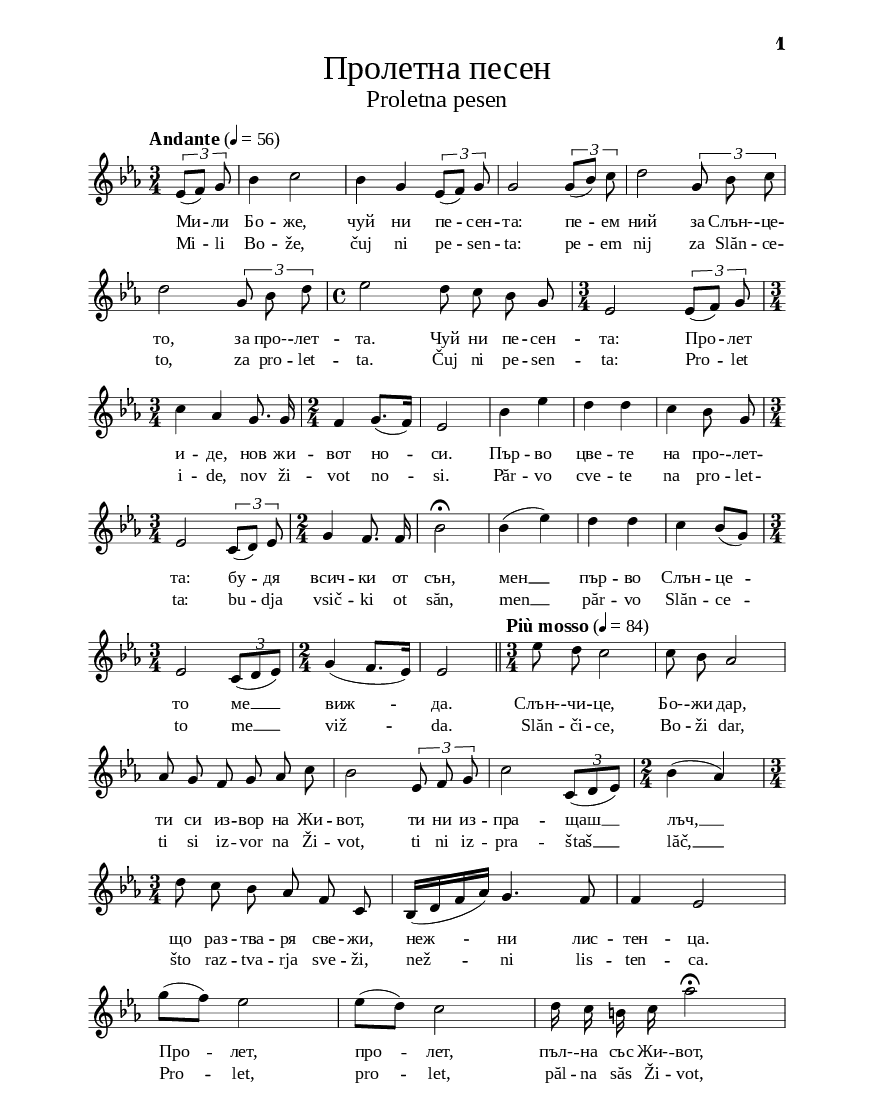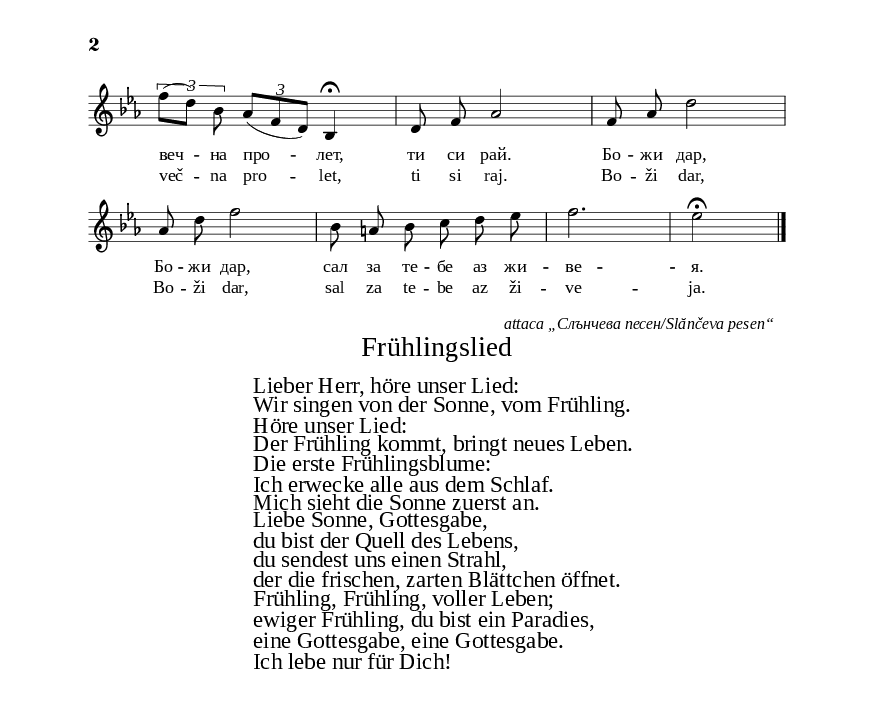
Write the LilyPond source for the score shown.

\version "2.24.3"

\include "include/globals.ily"

\bookpart {
  \label #'ref124
  \tocItem \markup "Пролетна песен – Proletna pesen"
  \include "include/bookpart-paper.ily"
  \score {
    \include "include/score-layout.ily"

    \new Voice \relative c' {
      \clef treble
      \key es \major
      \time 3/4
      \tempoFunc "Andante" 4 "56"
      \autoBeamOff
      \partial 4
      \times 2/3 { es8 ( [  f8 ) ] g8 } | % 2
      bes4c2 | % 3
      bes4  g4
      \times 2/3  {
        es8 ( [  f8 ) ] g8
      }
      | % 4
      g2
      \times 2/3  {
        g8 ( [  bes8 ) ] c8
      }
      | % 5
      d2
      \tupletUp \times 2/3  {
        g,8   bes8  c8
      }
      \break
      | % 6
      d2
      \times 2/3  {
        g,8 bes8 d8
      }
      | % 7
      \time 4/4
      es2 d8 c8 bes8
      g8 | % 8
      \time 3/4  | % 8
      es2
      \times 2/3  {
        es8 ( [  f8 ) ] g8
      }
      | \time 3/4 % 9

      \break
      c4  as4  g8.  g16 |

      \time 2/4  |
      f4  g8. ( [  f16 ) ] | % 11
      es2 | % 12
      bes'4 es4  | % 13
      d4 d4 | % 14
      c4 bes8  g8 \break  | % 15
      \time 3/4  | % 15
      es2
      \times 2/3  {
        c8 ( [  d8 ) ] es8
      }
      | % 16
      \time 2/4  | % 16
      g4  f8.  f16 | % 17
      bes2 ^\fermata | % 18
      bes4 (es4 ) | % 19
      d4 d4 |
      c4  bes8 ( [  g8 ) ] \break | % 21
      \time 3/4  | % 21
      es2
      \times 2/3  {
        c8 ( [  d8  es8 ) ]
      }
      | % 22
      \time 2/4  | % 22
      g4 (  f8. [  es16 ) ] | % 23
      es2 \bar "||"
      \time 3/4  | % 24
      \tempoFunc "Più mosso" 4 "84" | % 24
      es'8 d8 c2 | % 25
      c8 bes8  as2 \break | % 26
      as8  g8  f8  g8  as8
      c8| % 27
      bes2
      \times 2/3  {
        es,8   f8  g8
      }
      | % 28
      c2
      \times 2/3  {
        c,8 ( [  d8  es8 ) ]
      }
      | % 29
      \time 2/4 bes'4 (  as4 ) | \break
      \time 3/4
      d8c8
      bes8  as8  f8  c8  bes16 (
      [  d16  f16  as16 ) ]  % 31
      g4.  f8  f4  % 32
      es2  | \break % 33
      g'8 ( [f8 ) ] es2 |  % 34
      es8 ( [d8 ) ]c2 | % 35
      d16 c16 b16 c16
      as'2 ^\fermata | \break  % 36
      \times 2/3  {
        f8 ( [d8 ) ] bes8
      }
      \times 2/3  {
        as8 ( [  f8  d8 ) ]
      }
      bes4 ^\fermata | % 37
      d8 f8 as2  | % 38
      f8 as8  d2 \break | % 39
      as8  d8  f2 |
      bes,8 a8  bes8  c8
      d8  es8 | % 41
      f2. | % 42
      es2 \fermata \bar "|."

    }

    \addlyrics {
      Ми  -- ли Бо -- же, чуй ни пе
      -- сен -- та: пе -- ем ний
      за "Слън-" -- це -- то, за "про-" -- лет
      -- та. Чуй ни пе -- сен -- та: Про
      -- лет и -- де, нов жи -- вот но
      -- си. Пър -- во цве -- те на
      "про-" -- лет -- та: бу  -- дя всич
      -- ки от сън, мен __  пър -- во
      Слън -- це -- то ме  __ виж
      --  да. "Слън-" -- чи -- це, "Бо-" --
      жи дар, ти си из -- вор на Жи --
      вот, ти ни из -- пра -- щаш __
      лъч, __ що раз -- тва -- ря све --
      жи, неж --   ни лис -- тен
      -- ца. Про -- лет, про -- лет,
      "пъл-" -- на със "Жи-" -- вот, веч  --
      на про --  лет, ти си рай.
      Бо -- жи дар, Бо -- жи дар, сал
      за те -- бе аз жи -- ве -- я.}
     \addlyrics {
      Mi  -- li Bo -- že, čuj ni pe
      -- sen -- ta: pe -- em nij
      za Slăn -- ce -- to, za pro -- let
      -- ta. Čuj ni pe -- sen -- ta: Pro
      -- let i -- de, nov ži -- vot no
      -- si. Păr -- vo cve -- te na
      pro -- let -- ta: bu  -- dja vsič
      -- ki ot săn, men __ păr -- vo
      Slăn -- ce -- to me __ viž
      --  da. Slăn -- či -- ce, Bo --
      ži dar, ti si iz -- vor na Ži --
      vot, ti ni iz -- pra -- štaš __
      lăč, __ što raz -- tva -- rja sve --
      ži, než --   ni lis -- ten
      -- ca. Pro -- let, pro -- let,
      păl -- na săs Ži -- vot, več  --
      na pro --  let, ti si raj.
      Bo -- ži dar, Bo -- ži dar, sal
      za te -- be az ži -- ve -- ja.}

      \header {
        title = \titleFunc "Пролетна песен" "Proletna pesen"
      }

      \midi{}

    } % score
  
  \markup \empty-one
    \markup \italic \dc-one-nobold "attaca „Слънчева песен/Slănčeva pesen“"
    

    % include foreign translation(s) of the song
    \version "2.24.4"

\markup \fill-line { \fontsize #deTitleFontSize "Frühlingslied" }

\markup \null
\markup \null
\markup \abs-fontsize #11 \override #`(baseline-skip . ,bgCoupletBaselineSkip){
  \fill-line {
    \hspace #0.1
    \column {
      \line {
        \bold " "
        \column {
          "Lieber Herr, höre unser Lied:"

          "Wir singen von der Sonne, vom Frühling."

          "Höre unser Lied:"

          "Der Frühling kommt, bringt neues Leben."

          "Die erste Frühlingsblume:"

          "Ich erwecke alle aus dem Schlaf."

          "Mich sieht die Sonne zuerst an."

          "Liebe Sonne, Gottesgabe,"

          "du bist der Quell des Lebens,"

          "du sendest uns einen Strahl,"

          "der die frischen, zarten Blättchen öffnet."

          "Frühling, Frühling, voller Leben;"

          "ewiger Frühling, du bist ein Paradies,"

          "eine Gottesgabe, eine Gottesgabe."

          "Ich lebe nur für Dich!"
        }
      }
    }\hspace #0.1
  }
}


  } % bookpart
